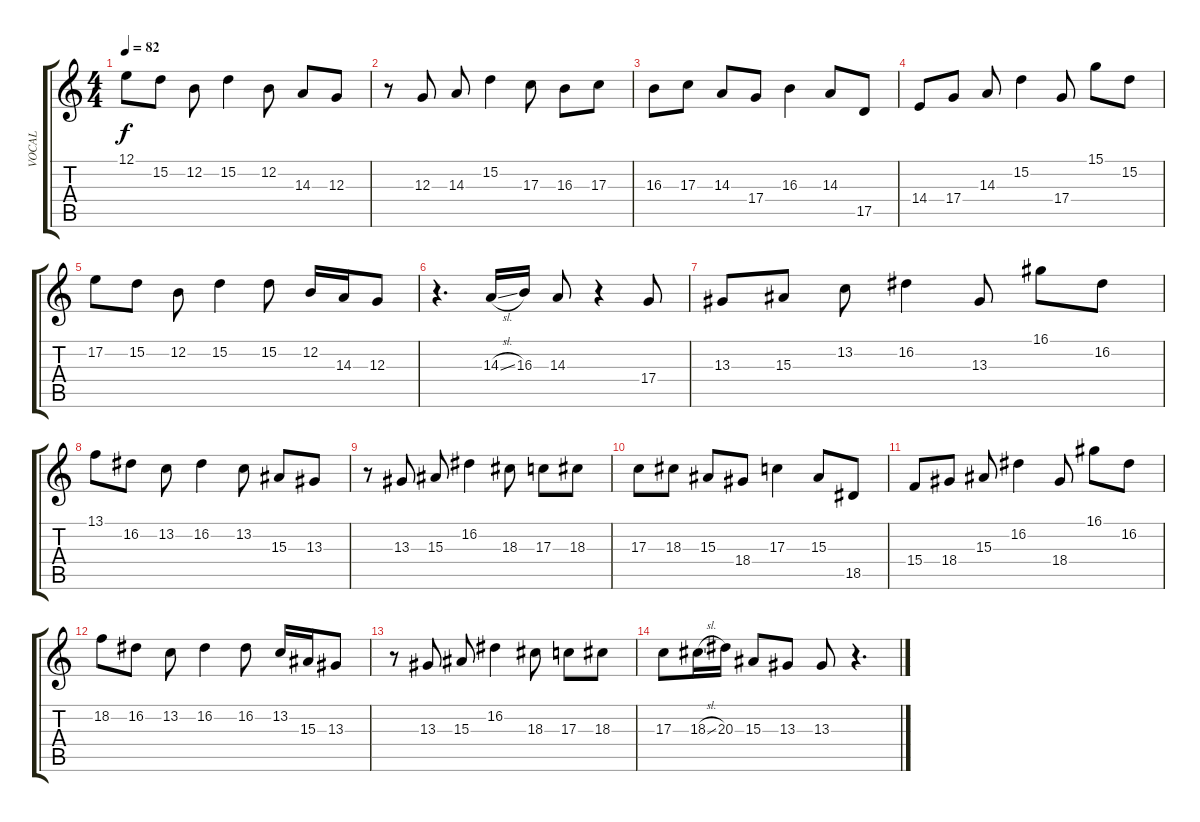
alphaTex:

\track ("VOCAL" "VOCAL") {instrument harmonica}
\staff {score tabs}
\tuning (E4 B3 G3 D3 A2 E2) {hide}
\ts (4 4)
\tempo 82
\clef g2
\ks c
12.1.8{dy f} 15.2.8 12.2.8 15.2.4 12.2.8 14.3.8 12.3.8 |
r.8 12.3.8 14.3.8 15.2.4 17.3.8 16.3.8 17.3.8 |
16.3.8 17.3.8 14.3.8 17.4.8 16.3.4 14.3.8 17.5.8 |
14.4.8 17.4.8 14.3.8 15.2.4 17.4.8 15.1.8 15.2.8 |
17.2.8 15.2.8 12.2.8 15.2.4 15.2.8 12.2.16 14.3.16 12.3.8 |
r.4{d} 14.3{sl}.16 16.3.16 14.3.8 r.4 17.4.8 |
13.3.8 15.3.8 13.2.8 16.2.4 13.3.8 16.1.8 16.2.8 |
13.1.8 16.2.8 13.2.8 16.2.4 13.2.8 15.3.8 13.3.8 |
r.8 13.3.8 15.3.8 16.2.4 18.3.8 17.3.8 18.3.8 |
17.3.8 18.3.8 15.3.8 18.4.8 17.3.4 15.3.8 18.5.8 |
15.4.8 18.4.8 15.3.8 16.2.4 18.4.8 16.1.8 16.2.8 |
18.2.8 16.2.8 13.2.8 16.2.4 16.2.8 13.2.16 15.3.16 13.3.8 |
r.8 13.3.8 15.3.8 16.2.4 18.3.8 17.3.8 18.3.8 |
17.3.8 18.3{sl}.16 20.3.16 15.3.8 13.3.8 13.3.8 r.4{d}
